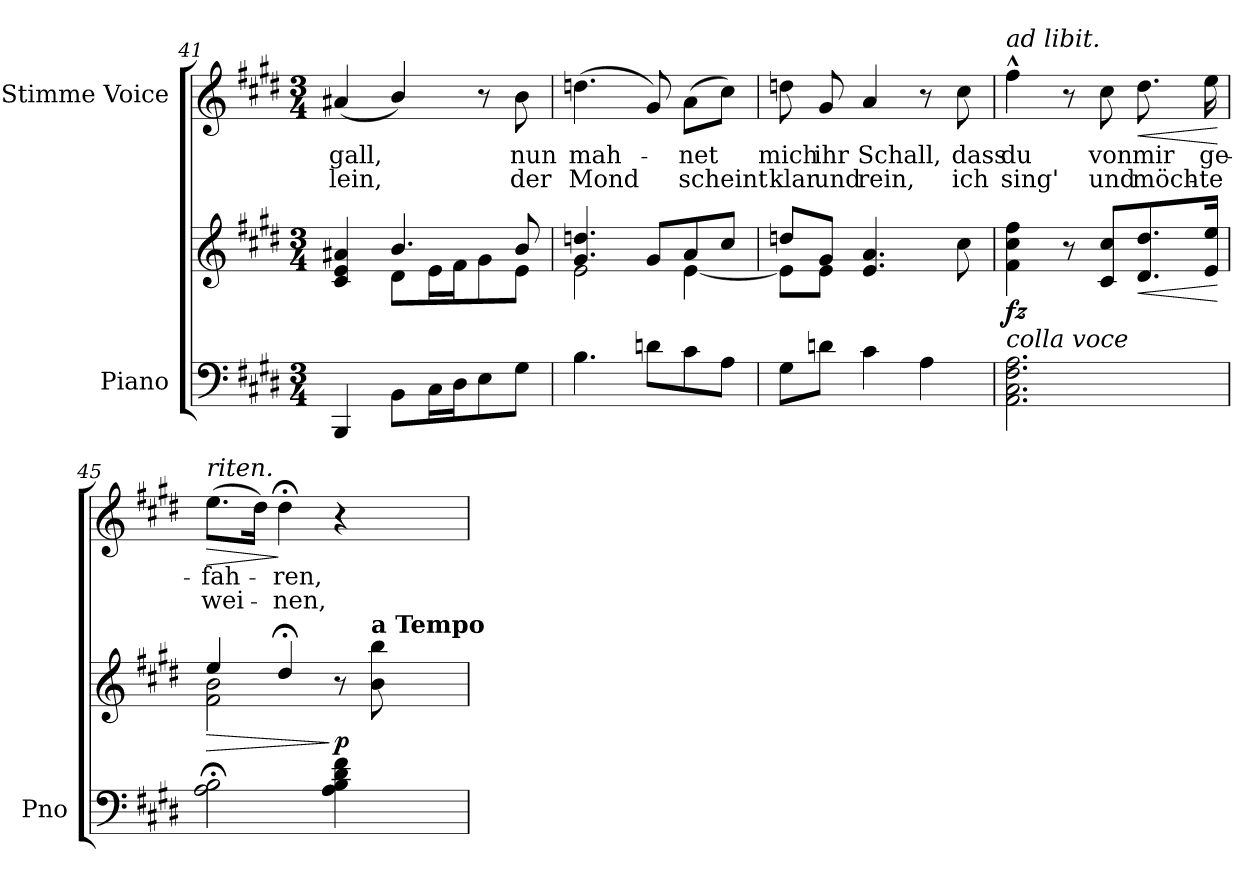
**kern	**kern	**dynam	**kern	**text	**text	**dynam
*part2	*part2	*part2	*part1	*part1	*part1	*part1
*staff3	*staff2	*staff2/3	*staff1	*staff1	*staff1	*staff1
*I"Piano	*	*	*I"Stimme Voice	*	*	*
*I'Pno	*	*	*	*	*	*
*clefF4	*clefG2	*	*clefG2	*	*	*
*k[f#c#g#d#]	*k[f#c#g#d#]	*	*k[f#c#g#d#]	*	*	*
*M3/4	*M3/4	*	*M3/4	*	*	*
=41	=41	=41	=41	=41	=41	=41
*	*^	*	*	*	*	*
4BBB/	4c#/ 4e/ 4a#X/	4ryy	.	(4a#X/	-gall,	-lein,	.
8BB\L	4.b/	8d#\L	.	4b/)	.	.	.
16C#\L	.	16e\L	.	.	.	.	.
16D#\J	.	16f#\J	.	.	.	.	.
8E\	.	8g#\	.	8r	.	.	.
8G#\J	8b/	8e\J	.	8b\	nun	der	.
=42	=42	=42	=42	=42	=42	=42	=42
4.B\	4.g#/ 4.ddn/	2e\	.	(4.ddn\	mah-	Mond	.
8dn\L	8g#/L	.	.	8g#/)	.	.	.
8c#\	8a/	[4e\	.	(8a\L	-net	scheint	.
8A\J	8cc#/J	.	.	8cc#\J)	.	.	.
=43	=43	=43	=43	=43	=43	=43	=43
8G#\L	8ddn/L	8e\L]	.	8ddn\	mich	klar	.
8dn\J	8g#/J	8e\J	.	8g#/	ihr	und	.
4c#\	4.e/ 4.a/	2ryy	.	4a/	Schall,	rein,	.
4A\	.	.	.	8r	.	.	.
.	8cc#\	.	.	8cc#\	dass	ich	.
*	*v	*v	*	*	*	*	*
=44	=44	=44	=44	=44	=44	=44
!	!	!	!LO:TX:i:t=ad libit.	!	!	!
!LO:TX:i:t=colla voce	!	!	!	!	!	!
!	!	!LO:DY:b	!	!	!	!
2.AA\ 2.C#\ 2.F#\ 2.A\	4f#\ 4cc#\ 4ff#\	fz	4ff#^^\	du	sing'	.
.	8r	.	8r	.	.	.
.	8c#/ 8cc#/L	.	8cc#\	von	und	.
!	!	!LO:HP:b	!	!	!	!LO:HP:b
.	8.d#/ 8.dd#/	<	8.dd#\	mir	möch-	<
.	16e/ 16ee/Jk	.	16ee\	ge-	-te	.
.	.	[	.	.	.	[
=45	=45	=45	=45	=45	=45	=45
!	!	!	!LO:TX:i:t=riten.	!	!	!
!	!	!LO:HP:b	!	!	!	!LO:HP:b
*	*^	*	*	*	*	*
2A\;< 2B\;<	4ee/	2f#\ 2b\	>	(8.ee\L	-fah-	wei-	>
.	.	.	.	16dd#\Jk)	.	.	.
.	4dd#;</	.	.	4dd#;<\	-ren,	-nen,	]
!	!	!	!LO:DY:n=1:b	!	!	!	!
4A\ 4B\ 4d#\ 4f#\	8r	4ryy	] p	4r	.	.	.
!	!LO:TX:a:B:t=a Tempo	!	!	!	!	!	!
.	8b\ 8bb\	.	.	.	.	.	.
*	*v	*v	*	*	*	*	*
=	=	=	=	=	=	=
*-	*-	*-	*-	*-	*-	*-
